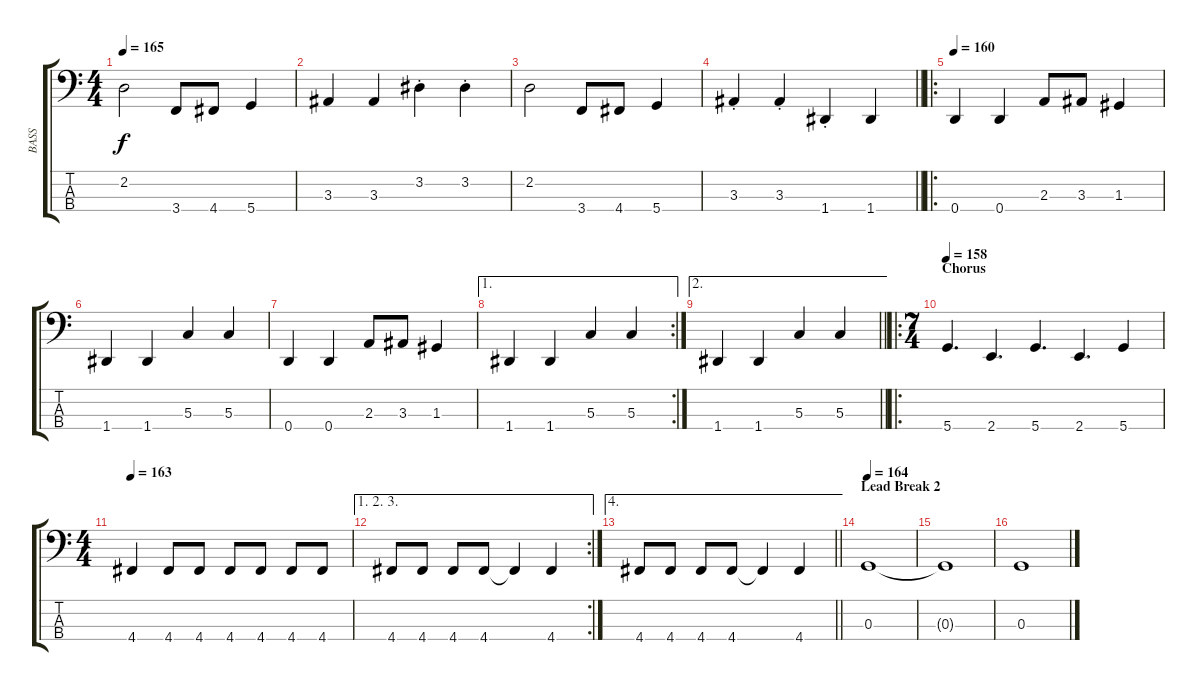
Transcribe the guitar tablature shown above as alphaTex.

\track ("BASS" "BASS") {instrument electricbassfinger}
\staff {score tabs}
\tuning (F2 C2 G1 D1) {hide}
\ts (4 4)
\tempo 165
\clef f4
\ks c
2.2.2{dy f} 3.4.8 4.4.8 5.4.4 |
3.3.4 3.3.4 3.2{st}.4 3.2{st}.4 |
2.2.2 3.4.8 4.4.8 5.4.4 |
\barLineRight lightlight
3.3{st}.4 3.3{st}.4 1.4{st}.4 1.4.4 |
\ro
\tempo 160
0.4.4 0.4.4 2.3.8 3.3.8 1.3.4 |
1.4.4 1.4.4 5.3.4 5.3.4 |
0.4.4 0.4.4 2.3.8 3.3.8 1.3.4 |
\ae 1
\rc 2
1.4.4 1.4.4 5.3.4 5.3.4 |
\ae 2
\barLineRight lightlight
1.4.4 1.4.4 5.3.4 5.3.4 |
\ro
\ts (7 4)
\section ("" "Chorus")
\tempo 158
5.4.4{d} 2.4.4{d} 5.4.4{d} 2.4.4{d} 5.4.4 |
\ts (4 4)
\tempo 163
4.4.4 4.4.8 4.4.8 4.4.8 4.4.8 4.4.8 4.4.8 |
\ae (1 2 3)
\rc 2
4.4.8 4.4.8 4.4.8 4.4.8 4.4{t}.4 4.4.4 |
\ae 4
\barLineRight lightlight
4.4.8 4.4.8 4.4.8 4.4.8 4.4{t}.4 4.4.4 |
\section ("" "Lead Break 2")
\tempo 164
0.3.1 |
0.3{t}.1 |
0.3.1
